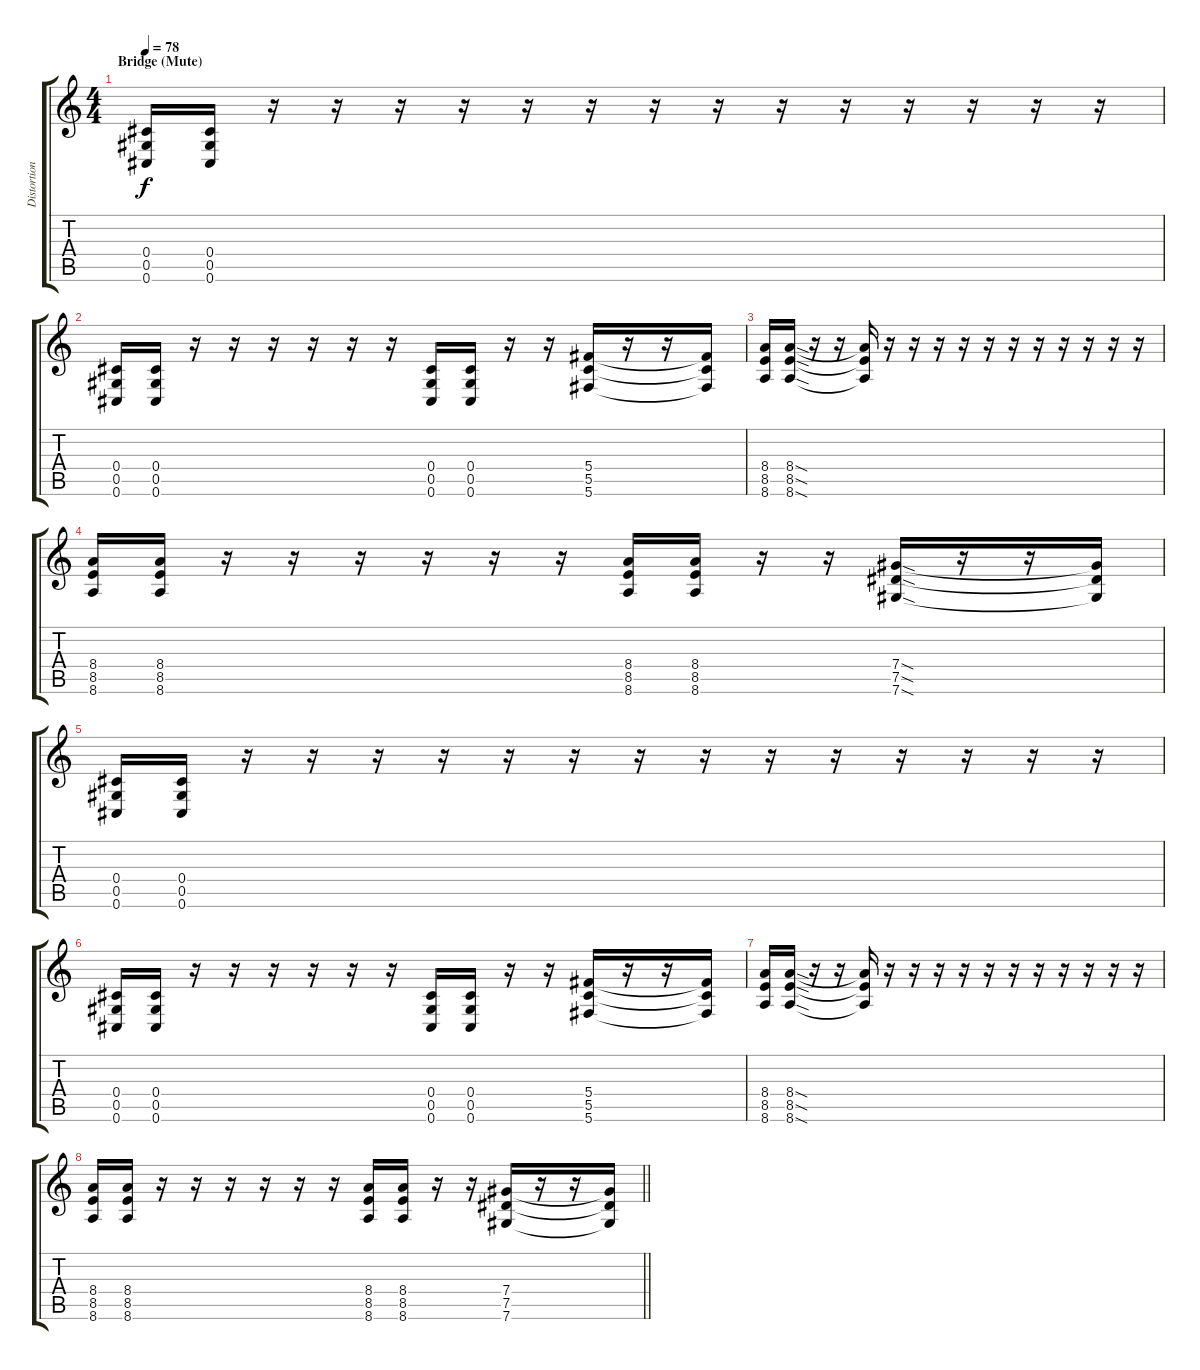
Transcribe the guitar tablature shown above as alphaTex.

\track ("Distortion" "Distortion") {instrument distortionguitar}
\staff {score tabs}
\tuning (Eb4 Bb3 Gb3 Db3 Ab2 Db2) {hide}
\ts (4 4)
\section ("" "Bridge (Mute)")
\tempo 78
\clef g2
\ks c
(0.4 0.5 0.6).16{dy f} (0.4 0.5 0.6).16 r.16 r.16 r.16 r.16 r.16 r.16 r.16 r.16 r.16 r.16 r.16 r.16 r.16 r.16 |
(0.4 0.5 0.6).16 (0.4 0.5 0.6).16 r.16 r.16 r.16 r.16 r.16 r.16 (0.4 0.5 0.6).16 (0.4 0.5 0.6).16 r.16 r.16 (5.4 5.5 5.6).16 r.16 r.16 (5.4{t} 5.5{t} 5.6{t}).16 |
(8.4 8.5 8.6).16 (8.4{sod} 8.5{sod} 8.6{sod}).16 r.16 r.16 (8.4{t} 8.5{t} 8.6{t}).16 r.16 r.16 r.16 r.16 r.16 r.16 r.16 r.16 r.16 r.16 r.16 |
(8.4 8.5 8.6).16 (8.4 8.5 8.6).16 r.16 r.16 r.16 r.16 r.16 r.16 (8.4 8.5 8.6).16 (8.4 8.5 8.6).16 r.16 r.16 (7.4{sod} 7.5{sod} 7.6{sod}).16 r.16 r.16 (7.4{t} 7.5{t} 7.6{t}).16 |
(0.4 0.5 0.6).16 (0.4 0.5 0.6).16 r.16 r.16 r.16 r.16 r.16 r.16 r.16 r.16 r.16 r.16 r.16 r.16 r.16 r.16 |
(0.4 0.5 0.6).16 (0.4 0.5 0.6).16 r.16 r.16 r.16 r.16 r.16 r.16 (0.4 0.5 0.6).16 (0.4 0.5 0.6).16 r.16 r.16 (5.4 5.5 5.6).16 r.16 r.16 (5.4{t} 5.5{t} 5.6{t}).16 |
(8.4 8.5 8.6).16 (8.4{sod} 8.5{sod} 8.6{sod}).16 r.16 r.16 (8.4{t} 8.5{t} 8.6{t}).16 r.16 r.16 r.16 r.16 r.16 r.16 r.16 r.16 r.16 r.16 r.16 |
\barLineRight lightlight
(8.4 8.5 8.6).16 (8.4 8.5 8.6).16 r.16 r.16 r.16 r.16 r.16 r.16 (8.4 8.5 8.6).16 (8.4 8.5 8.6).16 r.16 r.16 (7.4 7.5 7.6).16 r.16 r.16 (7.4{t} 7.5{t} 7.6{t}).16
